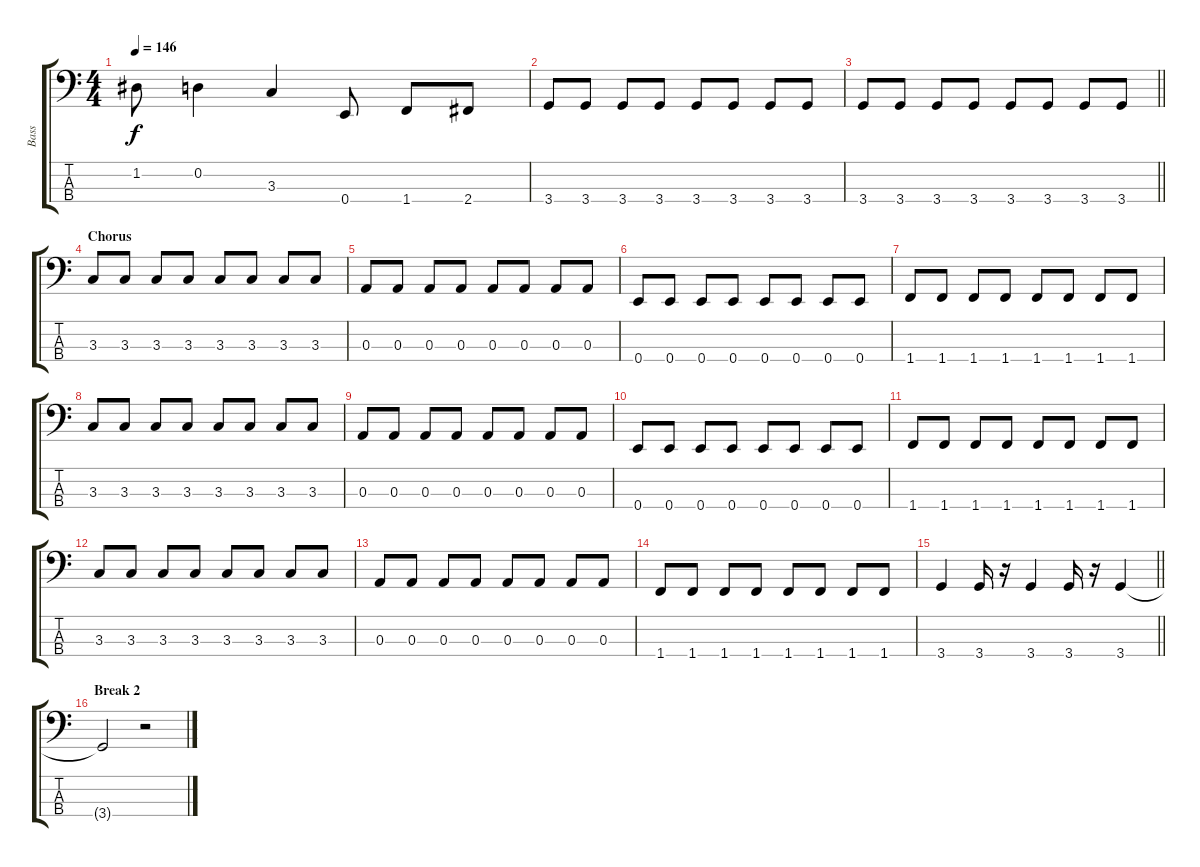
\track ("Bass" "Bass") {instrument electricbasspick}
\staff {score tabs}
\tuning (G2 D2 A1 E1) {hide}
\ts (4 4)
\tempo 146
\clef f4
\ks c
1.2{t}.8{dy f} 0.2.4 3.3.4 0.4.8 1.4.8 2.4.8 |
3.4.8 3.4.8 3.4.8 3.4.8 3.4.8 3.4.8 3.4.8 3.4.8 |
\barLineRight lightlight
3.4.8 3.4.8 3.4.8 3.4.8 3.4.8 3.4.8 3.4.8 3.4.8 |
\section ("" "Chorus")
3.3.8 3.3.8 3.3.8 3.3.8 3.3.8 3.3.8 3.3.8 3.3.8 |
0.3.8 0.3.8 0.3.8 0.3.8 0.3.8 0.3.8 0.3.8 0.3.8 |
0.4.8 0.4.8 0.4.8 0.4.8 0.4.8 0.4.8 0.4.8 0.4.8 |
1.4.8 1.4.8 1.4.8 1.4.8 1.4.8 1.4.8 1.4.8 1.4.8 |
3.3.8 3.3.8 3.3.8 3.3.8 3.3.8 3.3.8 3.3.8 3.3.8 |
0.3.8 0.3.8 0.3.8 0.3.8 0.3.8 0.3.8 0.3.8 0.3.8 |
0.4.8 0.4.8 0.4.8 0.4.8 0.4.8 0.4.8 0.4.8 0.4.8 |
1.4.8 1.4.8 1.4.8 1.4.8 1.4.8 1.4.8 1.4.8 1.4.8 |
3.3.8 3.3.8 3.3.8 3.3.8 3.3.8 3.3.8 3.3.8 3.3.8 |
0.3.8 0.3.8 0.3.8 0.3.8 0.3.8 0.3.8 0.3.8 0.3.8 |
1.4.8 1.4.8 1.4.8 1.4.8 1.4.8 1.4.8 1.4.8 1.4.8 |
\barLineRight lightlight
3.4.4 3.4.16 r.16 3.4.4 3.4.16 r.16 3.4.4 |
\section ("" "Break 2")
3.4{t}.2 r.2
